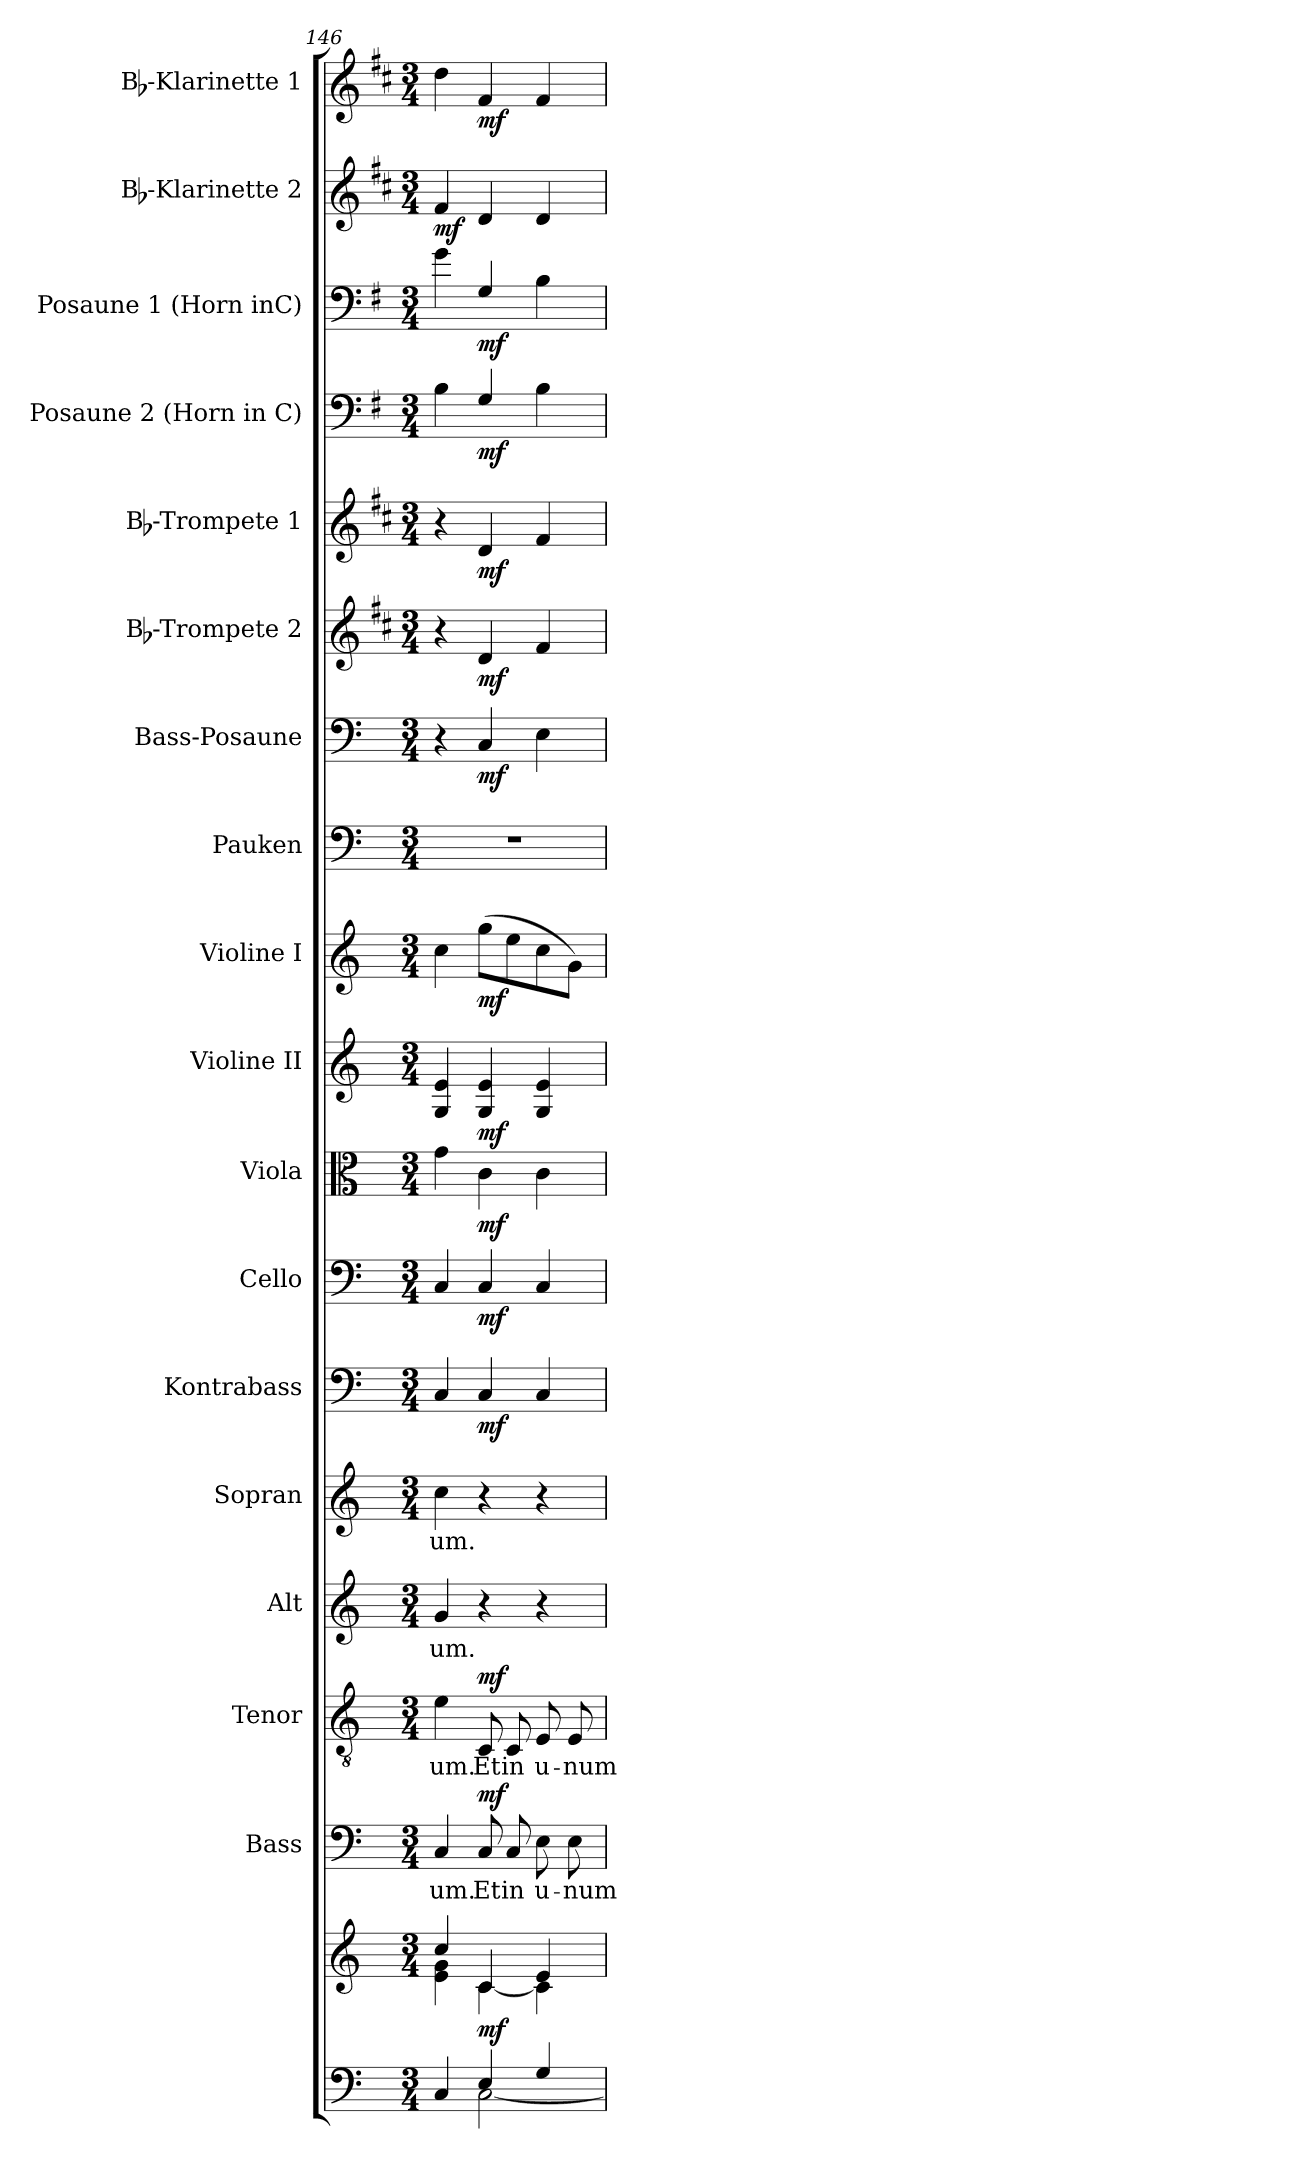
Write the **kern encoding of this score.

**kern	**kern	**dynam	**kern	**text	**dynam	**kern	**text	**dynam	**kern	**text	**kern	**text	**kern	**dynam	**kern	**dynam	**kern	**dynam	**kern	**dynam	**kern	**dynam	**kern	**kern	**dynam	**kern	**dynam	**kern	**dynam	**kern	**dynam	**kern	**dynam	**kern	**dynam	**kern	**dynam
*part18	*part18	*part18	*part17	*part17	*part17	*part16	*part16	*part16	*part15	*part15	*part14	*part14	*part13	*part13	*part12	*part12	*part11	*part11	*part10	*part10	*part9	*part9	*part8	*part7	*part7	*part6	*part6	*part5	*part5	*part4	*part4	*part3	*part3	*part2	*part2	*part1	*part1
*staff19	*staff18	*staff18/19	*staff17	*staff17	*staff17	*staff16	*staff16	*staff16	*staff15	*staff15	*staff14	*staff14	*staff13	*staff13	*staff12	*staff12	*staff11	*staff11	*staff10	*staff10	*staff9	*staff9	*staff8	*staff7	*staff7	*staff6	*staff6	*staff5	*staff5	*staff4	*staff4	*staff3	*staff3	*staff2	*staff2	*staff1	*staff1
*	*	*	*I"Bass	*	*	*I"Tenor	*	*	*I"Alt	*	*I"Sopran	*	*I"Kontrabass	*	*I"Cello	*	*I"Viola	*	*I"Violine II	*	*I"Violine I	*	*I"Pauken	*I"Bass-Posaune	*	*I"Bb-Trompete 2	*	*I"Bb-Trompete 1	*	*I"Posaune 2 (Horn in C)	*	*I"Posaune 1 (Horn inC)	*	*I"Bb-Klarinette 2	*	*I"Bb-Klarinette 1	*
*	*	*	*I'B.	*	*	*I'T.	*	*	*I'A.	*	*I'S.	*	*I'Kb.	*	*	*	*I'Vla.	*	*I'Vl. II	*	*I'Vl. I	*	*I'Pk.	*I'B-Pos.	*	*I'Bb Trp. 2	*	*I'Bb Trp. 1	*	*I'Pos. 2	*	*I'Pos. 1	*	*I'Bb Kl. 2	*	*I'Bb Kl. 1	*
*clefF4	*clefG2	*	*clefF4	*	*	*clefGv2	*	*	*clefG2	*	*clefG2	*	*clefF4	*	*clefF4	*	*clefC3	*	*clefG2	*	*clefG2	*	*clefF4	*clefF4	*	*clefG2	*	*clefG2	*	*clefF4	*	*clefF4	*	*clefG2	*	*clefG2	*
*	*	*	*	*	*	*	*	*	*	*	*	*	*ITrd7c12	*	*	*	*	*	*	*	*	*	*	*	*	*ITrd1c2	*	*ITrd1c2	*	*ITrd4c7	*	*ITrd4c7	*	*ITrd1c2	*	*ITrd1c2	*
*k[]	*k[]	*	*k[]	*	*	*k[]	*	*	*k[]	*	*k[]	*	*k[]	*	*k[]	*	*k[]	*	*k[]	*	*k[]	*	*k[]	*k[]	*	*k[]	*	*k[]	*	*k[]	*	*k[]	*	*k[]	*	*k[]	*
*C:	*C:	*	*C:	*	*	*C:	*	*	*C:	*	*C:	*	*C:	*	*C:	*	*C:	*	*C:	*	*C:	*	*C:	*C:	*	*C:	*	*C:	*	*C:	*	*C:	*	*C:	*	*C:	*
*M3/4	*M3/4	*	*M3/4	*	*	*M3/4	*	*	*M3/4	*	*M3/4	*	*M3/4	*	*M3/4	*	*M3/4	*	*M3/4	*	*M3/4	*	*M3/4	*M3/4	*	*M3/4	*	*M3/4	*	*M3/4	*	*M3/4	*	*M3/4	*	*M3/4	*
=146	=146	=146	=146	=146	=146	=146	=146	=146	=146	=146	=146	=146	=146	=146	=146	=146	=146	=146	=146	=146	=146	=146	=146	=146	=146	=146	=146	=146	=146	=146	=146	=146	=146	=146	=146	=146	=146
*^	*^	*	*	*	*	*	*	*	*	*	*	*	*	*	*	*	*	*	*	*	*	*	*	*	*	*	*	*	*	*	*	*	*	*	*	*	*
!	!	!	!	!	!	!LO:LY:b	!	!	!LO:LY:b	!	!	!LO:LY:b	!	!LO:LY:b	!	!	!	!	!	!	!	!	!	!	!	!	!	!	!	!	!	!	!	!	!	!	!LO:DY:b	!	!
4C/	4ryy	4cc/	4e\ 4g\	.	4C/	-um.	.	4e\	-um.	.	4g/	-um.	4cc\	-um.	4CC/	.	4C/	.	4g\	.	4G/ 4e/	.	4cc\	.	2.r	4r	.	4r	.	4r	.	4E\	.	4c\	.	4e/	mf	4cc\	.
!	!	!	!	!LO:DY:b	!	!LO:LY:b	!LO:DY:a	!	!LO:LY:b	!LO:DY:a	!	!	!	!	!	!LO:DY:b	!	!LO:DY:b	!	!LO:DY:b	!	!LO:DY:b	!	!LO:DY:b	!	!	!LO:DY:b	!	!LO:DY:b	!	!LO:DY:b	!	!LO:DY:b	!	!LO:DY:b	!	!	!	!LO:DY:b
4E/	[<2C\	4c/	[<4c\	mf	8C/	Et	mf	8C/	Et	mf	4r	.	4r	.	4CC/	mf	4C/	mf	4c\	mf	4G/ 4e/	mf	(>8gg\L	mf	.	4C/	mf	4c/	mf	4c/	mf	4C/	mf	4C/	mf	4c/	.	4e/	mf
!	!	!	!	!	!	!LO:LY:b	!	!	!LO:LY:b	!	!	!	!	!	!	!	!	!	!	!	!	!	!	!	!	!	!	!	!	!	!	!	!	!	!	!	!	!	!
.	.	.	.	.	8C/	in	.	8C/	in	.	.	.	.	.	.	.	.	.	.	.	.	.	8ee\	.	.	.	.	.	.	.	.	.	.	.	.	.	.	.	.
!	!	!	!	!	!	!LO:LY:b	!	!	!LO:LY:b	!	!	!	!	!	!	!	!	!	!	!	!	!	!	!	!	!	!	!	!	!	!	!	!	!	!	!	!	!	!
4G/	.	4e/	4c\]	.	8E\	u-	.	8E/	u-	.	4r	.	4r	.	4CC/	.	4C/	.	4c\	.	4G/ 4e/	.	8cc\	.	.	4E\	.	4e/	.	4e/	.	4E\	.	4E\	.	4c/	.	4e/	.
!	!	!	!	!	!	!LO:LY:b	!	!	!LO:LY:b	!	!	!	!	!	!	!	!	!	!	!	!	!	!	!	!	!	!	!	!	!	!	!	!	!	!	!	!	!	!
.	.	.	.	.	8E\	-num	.	8E/	-num	.	.	.	.	.	.	.	.	.	.	.	.	.	8g\J)	.	.	.	.	.	.	.	.	.	.	.	.	.	.	.	.
*v	*v	*	*	*	*	*	*	*	*	*	*	*	*	*	*	*	*	*	*	*	*	*	*	*	*	*	*	*	*	*	*	*	*	*	*	*	*	*	*
*	*v	*v	*	*	*	*	*	*	*	*	*	*	*	*	*	*	*	*	*	*	*	*	*	*	*	*	*	*	*	*	*	*	*	*	*	*	*	*
=	=	=	=	=	=	=	=	=	=	=	=	=	=	=	=	=	=	=	=	=	=	=	=	=	=	=	=	=	=	=	=	=	=	=	=	=	=
*-	*-	*-	*-	*-	*-	*-	*-	*-	*-	*-	*-	*-	*-	*-	*-	*-	*-	*-	*-	*-	*-	*-	*-	*-	*-	*-	*-	*-	*-	*-	*-	*-	*-	*-	*-	*-	*-
